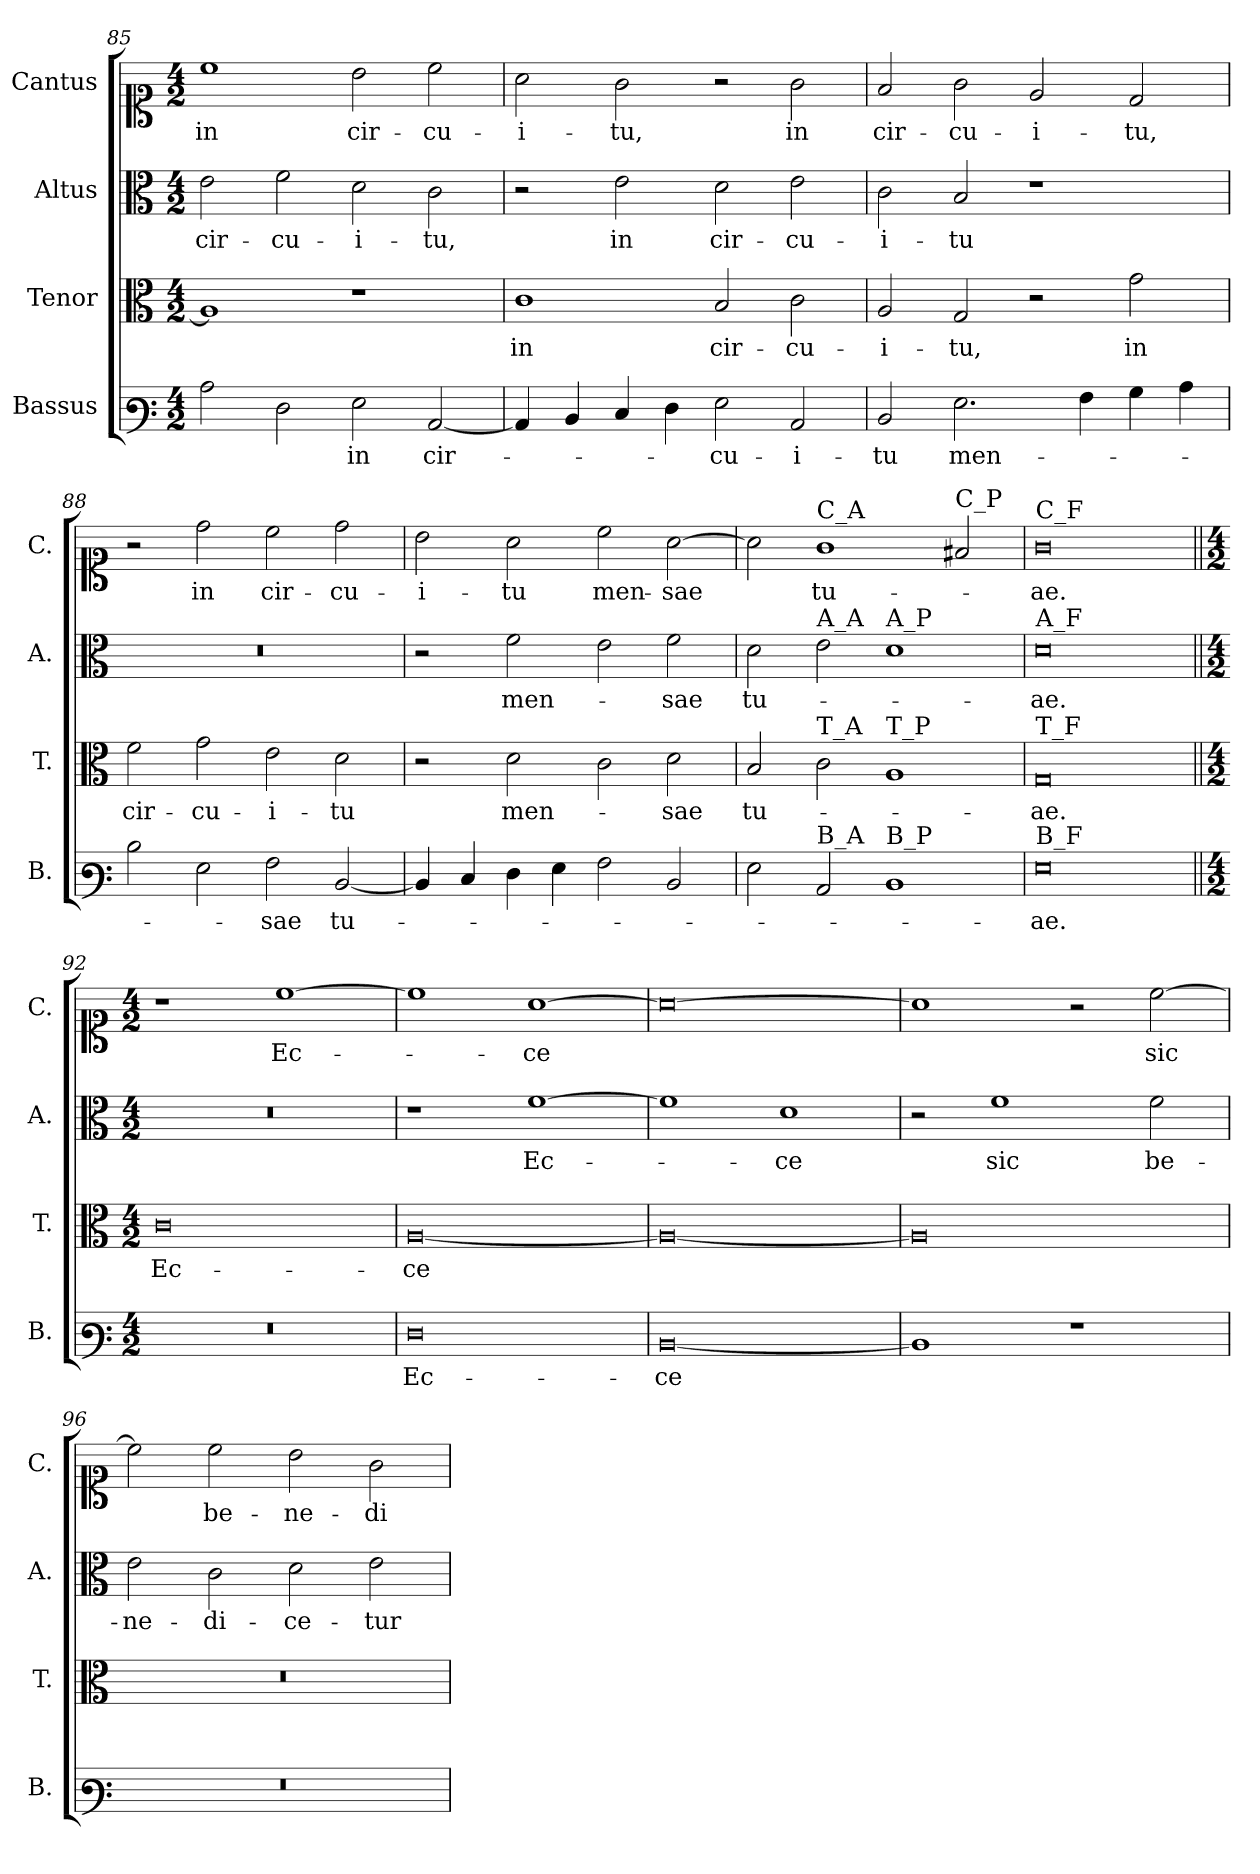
**kern	**text	**kern	**text	**kern	**text	**kern	**text
*part4	*part4	*part3	*part3	*part2	*part2	*part1	*part1
*staff4	*staff4	*staff3	*staff3	*staff2	*staff2	*staff1	*staff1
*I"Bassus	*	*I"Tenor	*	*I"Altus	*	*I"Cantus	*
*I'B.	*	*I'T.	*	*I'A.	*	*I'C.	*
*clefF3	*	*clefC3	*	*clefC3	*	*clefC1	*
*k[]	*	*k[]	*	*k[]	*	*k[]	*
*M4/2	*	*M4/2	*	*M4/2	*	*M4/2	*
=85	=85	=85	=85	=85	=85	=85	=85
2c\	.	1A]	.	2e\	cir-	1cc	in
2F\	.	.	.	2f\	-cu-	.	.
2G\	in	1r	.	2d\	-i-	2b\	cir-
[2C/	cir-	.	.	2c\	-tu,	2cc\	-cu-
=86	=86	=86	=86	=86	=86	=86	=86
4C/]	.	1c	in	2r	.	2a\	-i-
4D/	.	.	.	.	.	.	.
4E/	.	.	.	2e\	in	2g\	-tu,
4F\	.	.	.	.	.	.	.
2G\	-cu-	2B/	cir-	2d\	cir-	2r	.
2C/	-i-	2c\	-cu-	2e\	-cu-	2g\	in
=87	=87	=87	=87	=87	=87	=87	=87
2D/	-tu	2A/	-i-	2c\	-i-	2f/	cir-
2.G\	men-	2G/	-tu,	2B/	-tu	2g\	-cu-
.	.	2r	.	1r	.	2e/	-i-
4A\	.	.	.	.	.	.	.
4B\	.	2g\	in	.	.	2d/	-tu,
4c\	.	.	.	.	.	.	.
=88	=88	=88	=88	=88	=88	=88	=88
!	!	!	!	!LO:N:vis=1	!	!	!
2d\	.	2f\	cir-	0r	.	2r	.
2G\	.	2g\	-cu-	.	.	2dd\	in
2A\	-sae	2e\	-i-	.	.	2cc\	cir-
[2D/	tu-	2d\	-tu	.	.	2dd\	-cu-
!!LO:PB:g=z
=89	=89	=89	=89	=89	=89	=89	=89
4D/]	.	2r	.	2r	.	2b\	-i-
4E/	.	.	.	.	.	.	.
4F\	.	2d\	men-	2f\	men-	2a\	-tu
4G\	.	.	.	.	.	.	.
2A\	.	2c\	.	2e\	.	2cc\	men-
2D/	.	2d\	sae	2f\	sae	[2a\	-sae
=90	=90	=90	=90	=90	=90	=90	=90
2G\	.	2B/	tu-	2d\	tu-	2a\]	.
!	!	!	!	!	!	!LO:TX:a:t=C_A	!
!	!	!	!	!LO:TX:a:t=A_A	!	!	!
!	!	!LO:TX:a:t=T_A	!	!	!	!	!
!LO:TX:a:t=B_A	!	!	!	!	!	!	!
2C/	.	2c\	.	2e\	.	1g	tu-
!	!	!	!	!LO:TX:a:t=A_P	!	!	!
!	!	!LO:TX:a:t=T_P	!	!	!	!	!
!LO:TX:a:t=B_P	!	!	!	!	!	!	!
1D	.	1A	.	1d	.	.	.
!	!	!	!	!	!	!LO:TX:a:t=C_P	!
.	.	.	.	.	.	2f#X/	.
=91	=91	=91	=91	=91	=91	=91	=91
!	!	!	!	!	!	!LO:TX:a:t=C_F	!
!	!	!	!	!LO:TX:a:t=A_F	!	!	!
!	!	!LO:TX:a:t=T_F	!	!	!	!	!
!LO:TX:a:t=B_F	!	!	!	!	!	!	!
0G	-ae.	0G	-ae.	0d	-ae.	0g	-ae.
=92||	=92||	=92||	=92||	=92||	=92||	=92||	=92||
*M4/2	*	*M4/2	*	*M4/2	*	*M4/2	*
!LO:N:vis=1	!	!	!	!LO:N:vis=1	!	!	!
0r	.	0c	Ec-	0r	.	1r	.
.	.	.	.	.	.	[1cc	Ec-
=93	=93	=93	=93	=93	=93	=93	=93
0F	Ec-	[0A	-ce	1r	.	1cc]	.
.	.	.	.	[1f	Ec-	[1a	-ce
=94	=94	=94	=94	=94	=94	=94	=94
[0D	-ce	0A_	.	1f]	.	0a_	.
.	.	.	.	1d	-ce	.	.
=95	=95	=95	=95	=95	=95	=95	=95
1D]	.	0A]	.	2r	.	1a]	.
.	.	.	.	1f	sic	.	.
1r	.	.	.	.	.	2r	.
.	.	.	.	2f\	be-	[2cc\	sic
!!LO:LB:g=z
=96	=96	=96	=96	=96	=96	=96	=96
!LO:N:vis=1	!	!LO:N:vis=1	!	!	!	!	!
0r	.	0r	.	2e\	-ne-	2cc\]	.
.	.	.	.	2c\	-di-	2cc\	be-
.	.	.	.	2d\	-ce-	2b\	-ne-
.	.	.	.	2e\	-tur	2g\	-di-
=	=	=	=	=	=	=	=
*-	*-	*-	*-	*-	*-	*-	*-
